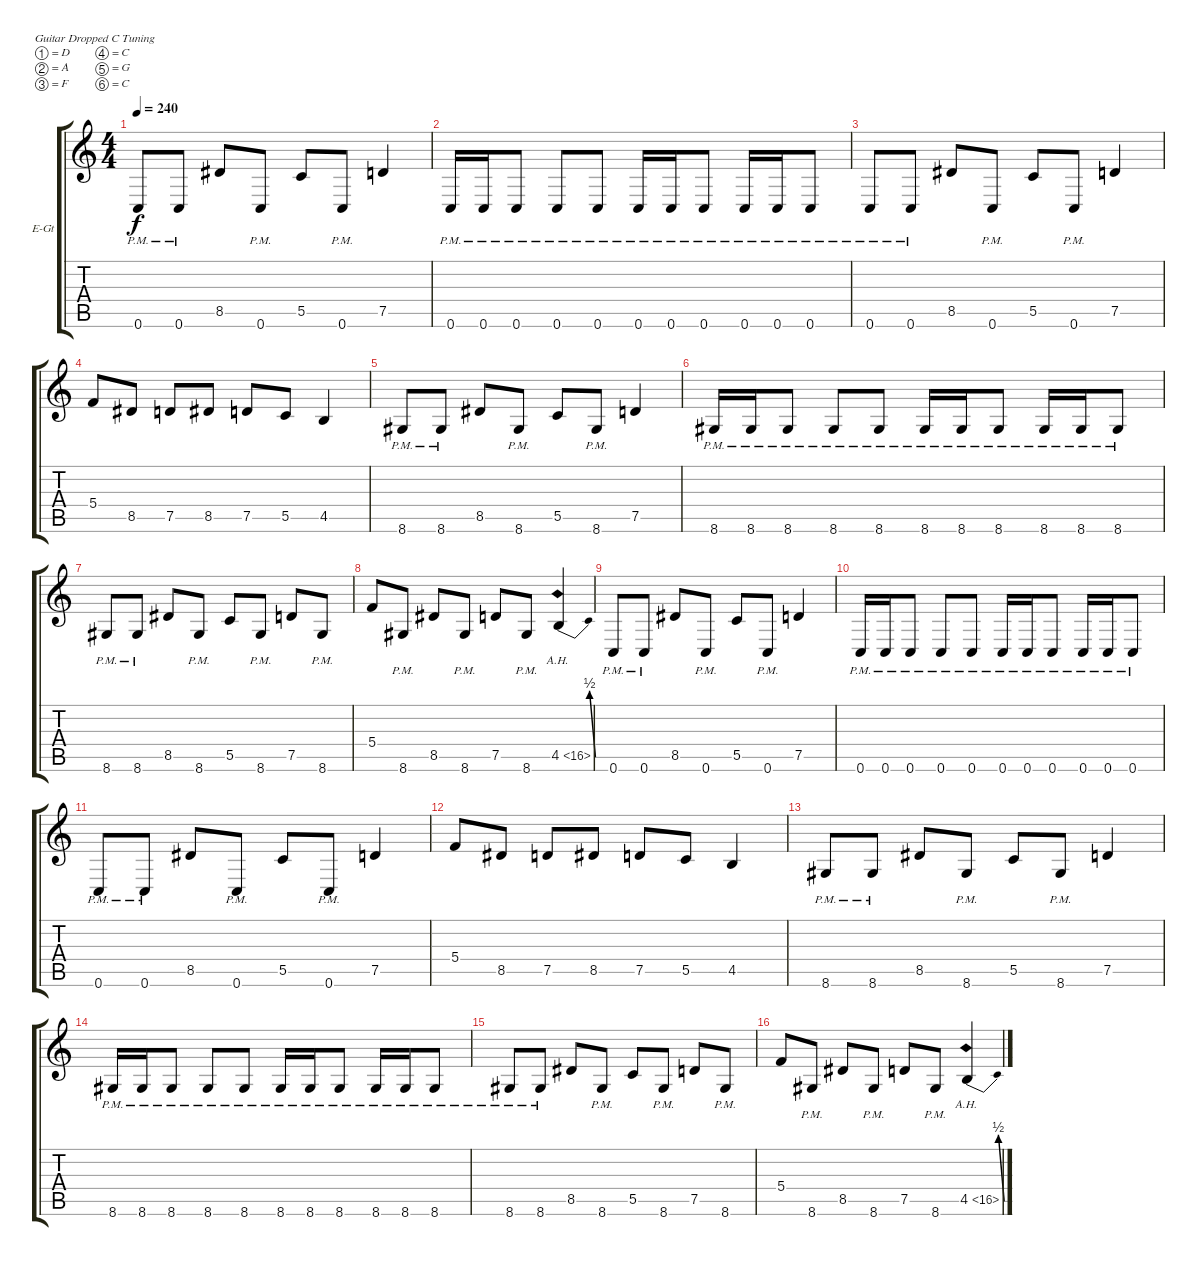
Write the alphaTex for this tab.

\bracketExtendMode groupsimilarinstruments
\firstSystemTrackNameOrientation horizontal
\otherSystemsTrackNameOrientation horizontal
\track ("Sal" "E-Gt") {instrument distortionguitar}
\staff {score tabs}
\tuning (D4 A3 F3 C3 G2 C2)
\ts (4 4)
\tempo 240
\clef g2
\ks c
0.6{pm}.8{dy f} 0.6{pm}.8 8.5.8 0.6{pm}.8 5.5.8 0.6{pm}.8 7.5.4 |
0.6{pm}.16 0.6{pm}.16 0.6{pm}.8 0.6{pm}.8 0.6{pm}.8 0.6{pm}.16 0.6{pm}.16 0.6{pm}.8 0.6{pm}.16 0.6{pm}.16 0.6{pm}.8 |
0.6{pm}.8 0.6{pm}.8 8.5.8 0.6{pm}.8 5.5.8 0.6{pm}.8 7.5.4 |
5.4.8 8.5.8 7.5.8 8.5.8 7.5.8 5.5.8 4.5.4 |
8.6{pm}.8 8.6{pm}.8 8.5.8 8.6{pm}.8 5.5.8 8.6{pm}.8 7.5.4 |
8.6{pm}.16 8.6{pm}.16 8.6{pm}.8 8.6{pm}.8 8.6{pm}.8 8.6{pm}.16 8.6{pm}.16 8.6{pm}.8 8.6{pm}.16 8.6{pm}.16 8.6{pm}.8 |
8.6{pm}.8 8.6{pm}.8 8.5.8 8.6{pm}.8 5.5.8 8.6{pm}.8 7.5.8 8.6{pm}.8 |
5.4.8 8.6{pm}.8 8.5.8 8.6{pm}.8 7.5.8 8.6{pm}.8 4.5{be (bend 0 0 60 2) ah 12}.4 |
0.6{pm}.8 0.6{pm}.8 8.5.8 0.6{pm}.8 5.5.8 0.6{pm}.8 7.5.4 |
0.6{pm}.16 0.6{pm}.16 0.6{pm}.8 0.6{pm}.8 0.6{pm}.8 0.6{pm}.16 0.6{pm}.16 0.6{pm}.8 0.6{pm}.16 0.6{pm}.16 0.6{pm}.8 |
0.6{pm}.8 0.6{pm}.8 8.5.8 0.6{pm}.8 5.5.8 0.6{pm}.8 7.5.4 |
5.4.8 8.5.8 7.5.8 8.5.8 7.5.8 5.5.8 4.5.4 |
8.6{pm}.8 8.6{pm}.8 8.5.8 8.6{pm}.8 5.5.8 8.6{pm}.8 7.5.4 |
8.6{pm}.16 8.6{pm}.16 8.6{pm}.8 8.6{pm}.8 8.6{pm}.8 8.6{pm}.16 8.6{pm}.16 8.6{pm}.8 8.6{pm}.16 8.6{pm}.16 8.6{pm}.8 |
8.6{pm}.8 8.6{pm}.8 8.5.8 8.6{pm}.8 5.5.8 8.6{pm}.8 7.5.8 8.6{pm}.8 |
5.4.8 8.6{pm}.8 8.5.8 8.6{pm}.8 7.5.8 8.6{pm}.8 4.5{be (bend 0 0 60 2) ah 12}.4
